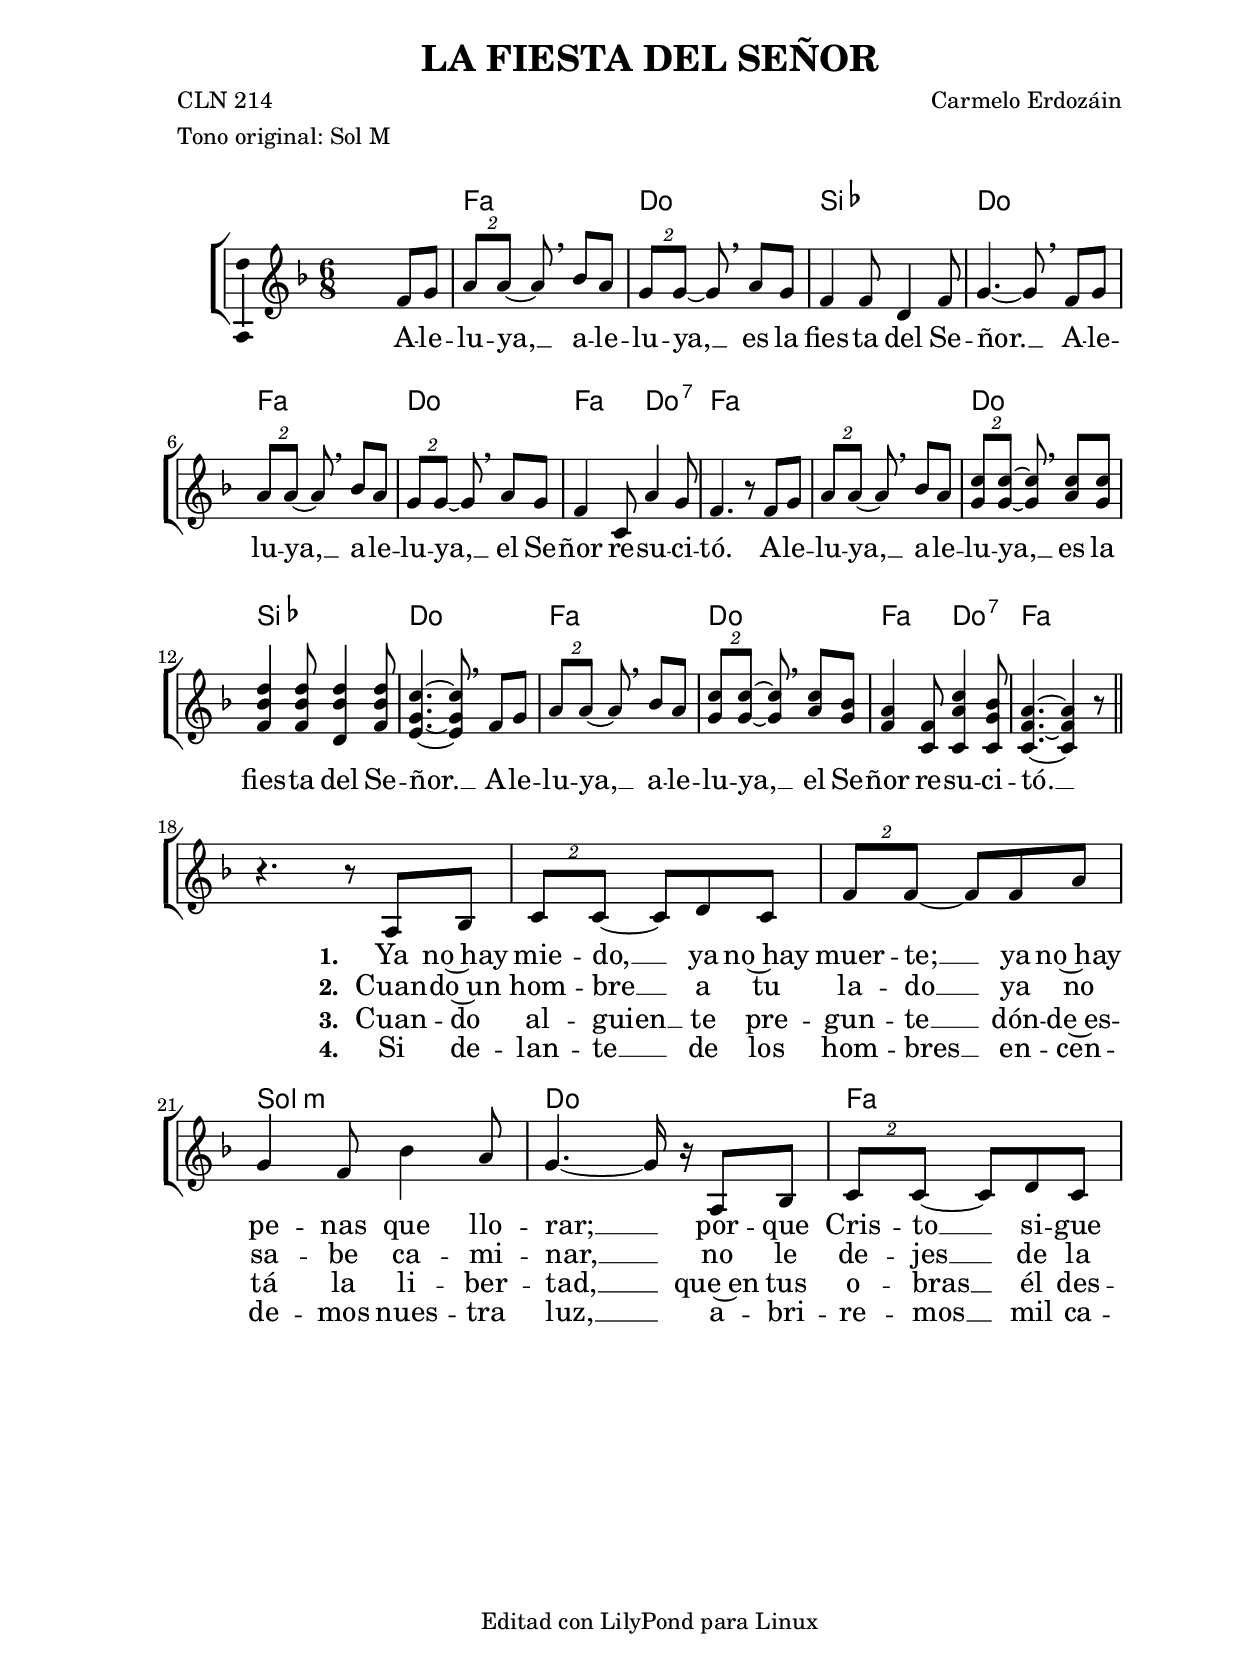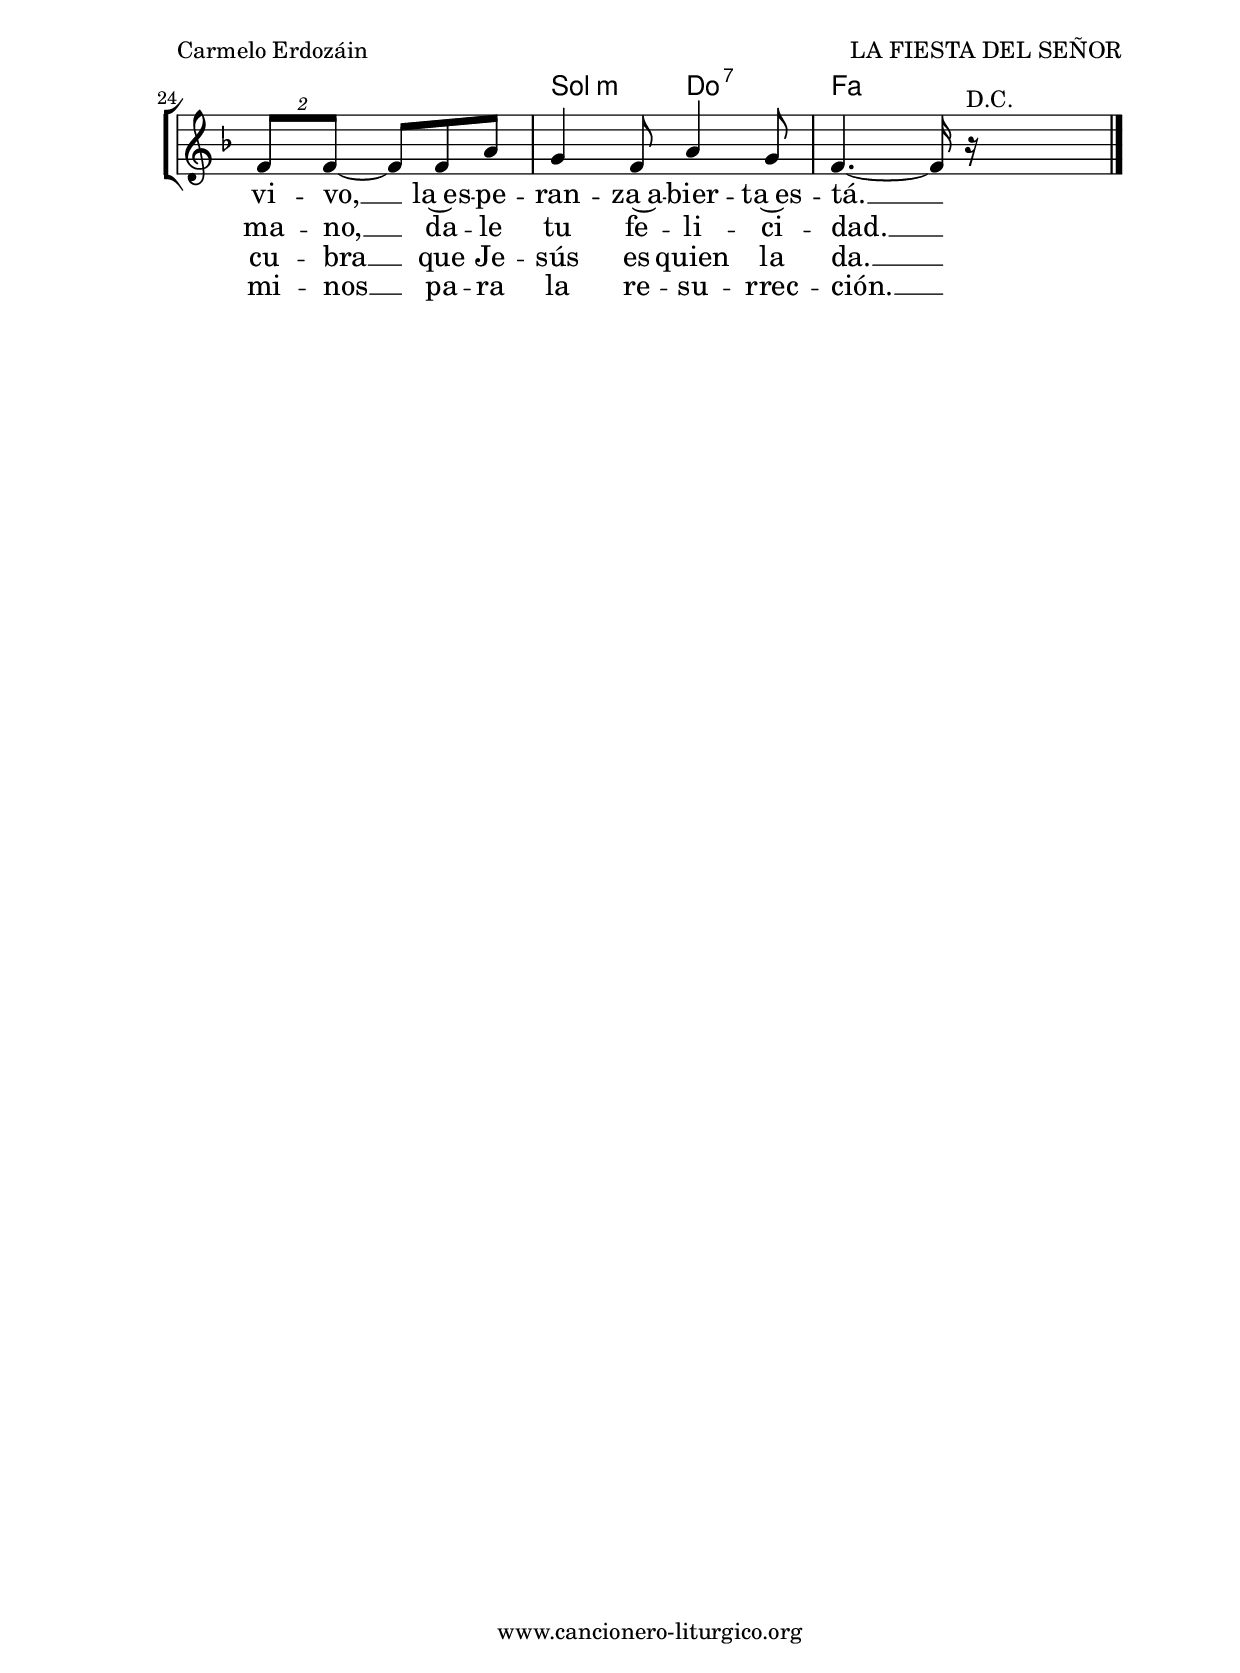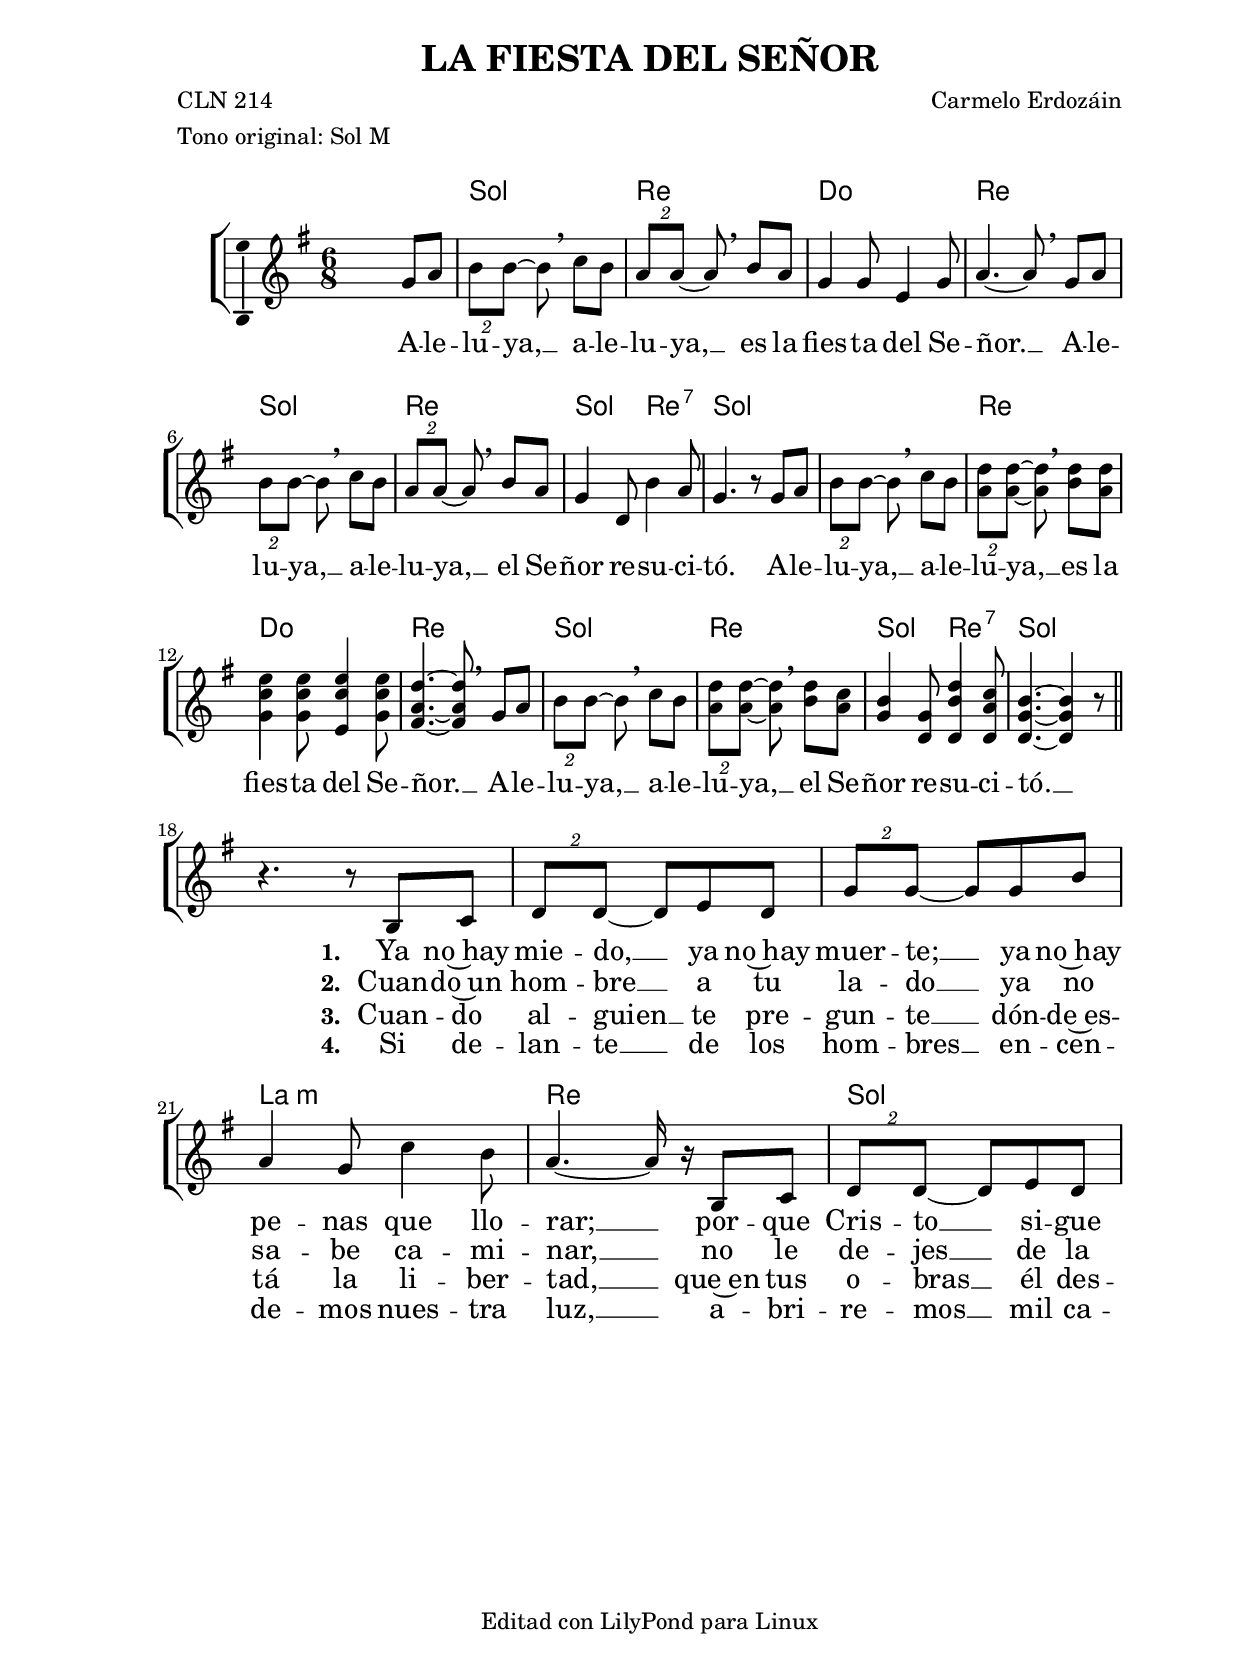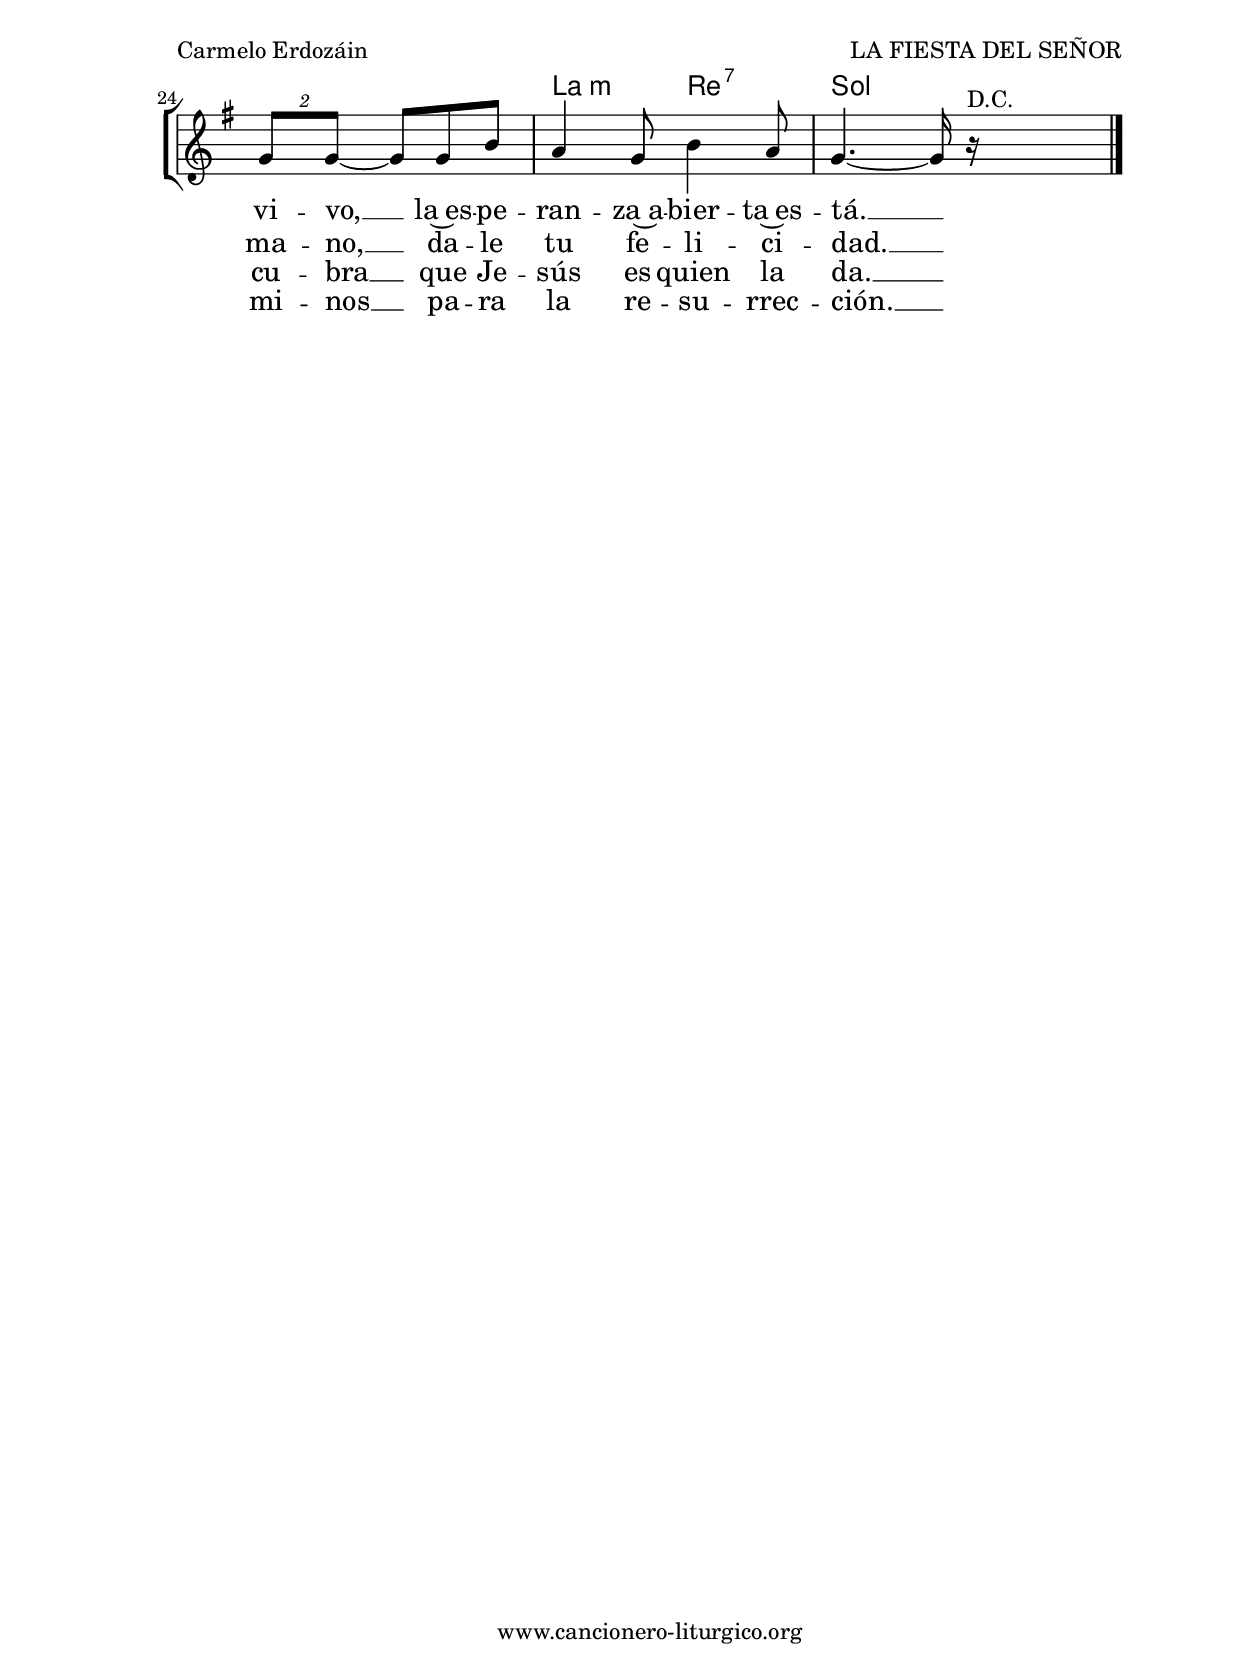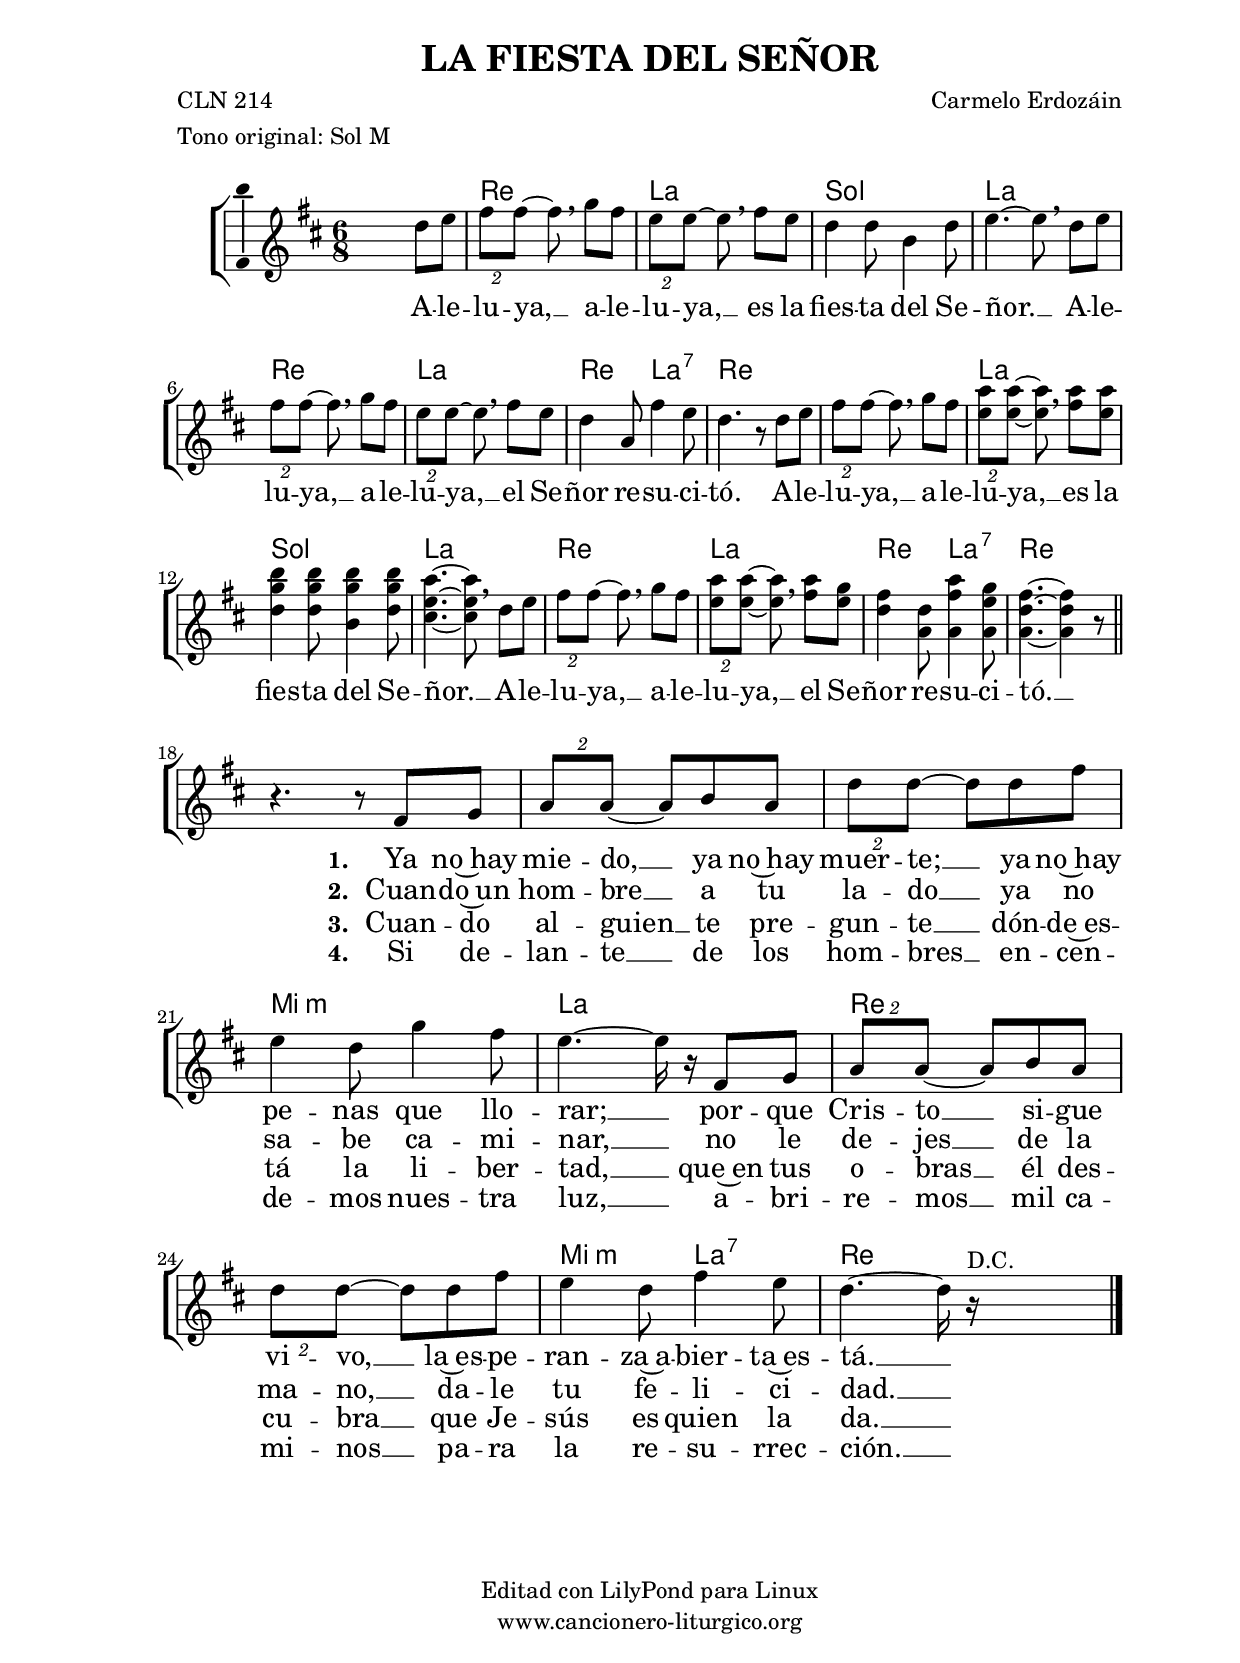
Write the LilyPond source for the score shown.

%
%para convertir .midi en .wav:
%timidity filename.midi -Ow -o finename.wav
%
%
%Para convertir de .wav a .mp3:
%lame -h -m j filename.wav
%
%
%para escuchar el midi:
%timidity nombrefichero.midi
%


%versión de lilypond para la que se ha escrito esta partitura:
\version "2.16.0"

	%Tamaño papel
	#(set-default-paper-size "a4")
	%Tamaño partitura
	#(set-global-staff-size 20)
	%No responde al pulsar sobre una nota
	#(ly:set-option 'point-and-click #f)

%parámetros del encabezamiento:
\header {
	title = "LA FIESTA DEL SEÑOR"
	subtitle = ""
	composer = "Carmelo Erdozáin"
	poet = "CLN 214"
	meter = "Tono original: Sol M"
	arranger = ""
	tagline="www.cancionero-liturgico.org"
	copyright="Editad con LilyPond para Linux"
	}

%parámetros asociados al papel:
\paper  {
	oddHeaderMarkup = \markup {\fill-line { \on-the-fly #not-first-page \fromproperty #'header:title \on-the-fly #not-first-page \fromproperty #'header:composer }}
	evenHeaderMarkup = \markup {\fill-line { \fromproperty #'header:composer \fromproperty #'header:title }}
	#(set-paper-size "a4")
	print-page-number = ##f
	first-page-number = 1
	print-first-page-number = ##f
%	head-separation = 3.0 \cm
	top-margin = 2.0 \cm
	bottom-margin = 0.5\cm
%%%	bottom-margin = -0.0\cm
	left-margin = 3.0 \cm
	line-width = 16.0 \cm 
	indent = 8\mm
	interscoreline = 2.\mm
	between-system-space = 15\mm
%	para que las partituras no llenen la hoja:
	ragged-bottom = ##t
%	idem para la última hoja:
	ragged-last-bottom = ##f
%	para que las partituras llenen el ancho del papel:
	ragged-last = ##f
	after-title-space = 2.5 \cm
%page-count=1
%system-count=8

	%Flexible Vertical Spacing
%	markup-markup-spacing =
%	#'((basic-distance . 15) (minimum-distance . 15) (padding . 3))
	markup-system-spacing =
	#'((basic-distance . 15) (minimum-distance . 15) (padding . 3))
	system-system-spacing =
	#'((basic-distance . 15) (minimum-distance . 15) (padding . 3))
	score-system-spacing =
	#'((basic-distance . 15) (minimum-distance . 15) (padding . 5))
%	top-system-spacing = % header
%	#'((basic-distance . 8) (minimum-distance . 0) (padding . 0))
%	top-markup-spacing =
%	#'((basic-distance . 20) (minimum-distance . 20) (padding . 0))
	last-bottom-spacing = % footer
	#'((basic-distance . 5) (minimum-distance . 5) (padding . 0))
%	score-markup-spacing =
%	#'((basic-distance . 16) (minimum-distance . 13) (padding . 0))

	}


%parámetros que afectan a toda la partitura:
global =  {
	%clave de sol (G):
	\clef G
	%armadura:
	\transpose g f
	\key g \major
	\tempo 4=140
	\set Score.tempoHideNote = ##t
	}


acordes = {
	\italianChords
	\chordmode {
	\transpose g f
{

s2.
g2. d c d g d g4. d:7 g2.
%s2.
g2. d c d g d g4. d:7 g2.

s2.
g2. s a:m d g s a4.:m d:7 g2.

}
	}
}

melodia =
	\transpose g f
{
\relative c''{
\time 6/8

s4. s8 g8 a
\times 3/2 {b8 b~} b8 \noBeam \breathe c b
\times 3/2 {a8 a~} a8 \noBeam \breathe b a
g4 g8 e4 g8
a4.~a8 \noBeam \breathe g a
\times 3/2 {b8 b~} b8 \noBeam \breathe c b
\times 3/2 {a8 a~} a8 \noBeam \breathe b a
g4 d8 b'4 a8
g4.

%s4.
%\bar ""
%\break
%s4.

r8 g8 a
\times 3/2 {b8 b~} b8 \noBeam \breathe c b

<<
{
\times 3/2 {d8 d~} d8 \noBeam \breathe d d
<c e>4 <c e>8 <c e>4 <c e>8
d4.~d8 \noBeam
}
{
\times 3/2 {a8 a~} a8 \noBeam \breathe b a
g4 g8 e4 g8
<a fis>4.~<a fis>8
}
>>

\breathe g a
\times 3/2 {b8 b~} b8 \noBeam \breathe c b

<<
{
\times 3/2 {d8 d~} d8 \noBeam \breathe d c
b4 g8 <d' b>4 <c a>8
<b g>4.~<b g>4
}
{
\times 3/2 {a8 a~} a8 \noBeam \breathe b a
g4 d8 d4 d8
d4.~d4
}
>>
r8

\bar "||"
\break

r4. r8 b8 c
\times 3/2 {d8 d~} d8 e d
\times 3/2 {g8 g~} g8 g b
a4 g8 c4 b8
a4.~a16 r16 b,8 c
\times 3/2 {d8 d~} d8 e d
\times 3/2 {g8 g~} g8 g b
a4 g8 b4 a8
g4.~g16 r16^"D.C." s4

\bar "|."
}
}

texto = \lyricmode {
A -- le -- lu -- ya, __ a -- le -- lu -- ya, __
es la fies -- ta del Se -- ñor. __
A -- le -- lu -- ya, __ a -- le -- lu -- ya, __
el Se -- ñor re -- su -- ci -- tó.

A -- le -- lu -- ya, __ a -- le -- lu -- ya, __
es la fies -- ta del Se -- ñor. __
A -- le -- lu -- ya, __ a -- le -- lu -- ya, __
el Se -- ñor re -- su -- ci -- tó. __

\set stanza =#"1. " Ya no~hay mie -- do, __ ya no~hay muer -- te; __
ya no~hay pe -- nas que llo -- rar; __
por -- que Cris -- to __ si -- gue vi -- vo, __
la~es -- pe -- ran -- za~a -- bier -- ta~es -- tá. __

}

textodos = \lyricmode {
\skip1 \skip1 \skip1 \skip1 \skip1 \skip1 \skip1 \skip1 \skip1 \skip1
\skip1 \skip1 \skip1 \skip1 \skip1 \skip1 \skip1 \skip1 \skip1 \skip1
\skip1 \skip1 \skip1 \skip1 \skip1 \skip1 \skip1 \skip1 \skip1 \skip1
\skip1 \skip1 \skip1 \skip1 \skip1 \skip1 \skip1 \skip1 \skip1 \skip1
\skip1 \skip1 \skip1 \skip1 \skip1 \skip1 \skip1 \skip1 \skip1 \skip1
\skip1 \skip1 \skip1 \skip1 \skip1 \skip1 \skip1 \skip1 \skip1 \skip1

\set stanza =#"2. " Cuan -- do~un hom -- bre __ a tu la -- do __
ya no sa -- be ca -- mi -- nar, __
no le de -- jes __ de la ma -- no, __
da -- le tu fe -- li -- ci -- dad. __

}

textotres = \lyricmode {
\skip1 \skip1 \skip1 \skip1 \skip1 \skip1 \skip1 \skip1 \skip1 \skip1
\skip1 \skip1 \skip1 \skip1 \skip1 \skip1 \skip1 \skip1 \skip1 \skip1
\skip1 \skip1 \skip1 \skip1 \skip1 \skip1 \skip1 \skip1 \skip1 \skip1
\skip1 \skip1 \skip1 \skip1 \skip1 \skip1 \skip1 \skip1 \skip1 \skip1
\skip1 \skip1 \skip1 \skip1 \skip1 \skip1 \skip1 \skip1 \skip1 \skip1
\skip1 \skip1 \skip1 \skip1 \skip1 \skip1 \skip1 \skip1 \skip1 \skip1

\set stanza =#"3. " Cuan -- do al -- guien __ te pre -- gun -- te __
dón -- de~es -- tá la li -- ber -- tad, __
que~en tus o -- bras __ él des -- cu -- bra __
que Je -- sús es quien la da. __

}

textocuatro = \lyricmode {
\skip1 \skip1 \skip1 \skip1 \skip1 \skip1 \skip1 \skip1 \skip1 \skip1
\skip1 \skip1 \skip1 \skip1 \skip1 \skip1 \skip1 \skip1 \skip1 \skip1
\skip1 \skip1 \skip1 \skip1 \skip1 \skip1 \skip1 \skip1 \skip1 \skip1
\skip1 \skip1 \skip1 \skip1 \skip1 \skip1 \skip1 \skip1 \skip1 \skip1
\skip1 \skip1 \skip1 \skip1 \skip1 \skip1 \skip1 \skip1 \skip1 \skip1
\skip1 \skip1 \skip1 \skip1 \skip1 \skip1 \skip1 \skip1 \skip1 \skip1

\set stanza =#"4. " Si de -- lan -- te __ de los hom -- bres __
en -- cen -- de -- mos nues -- tra luz, __
a -- bri -- re -- mos __ mil ca -- mi -- nos __
pa -- ra la re -- su -- rrec -- ción. __

}


acordesStaff = \context ChordNames = acordesStaff <<
	\set chordChanges = ##t
	\acordes
	>>


vozStaff = \context Voice = vozStaff
\with {\consists "Ambitus_engraver"}
<<
%	\set Staff.instrumentName = ""
%	\set Staff.shortInstrumentName = ""
%	\set Staff.midiInstrument = #"cbrinet"
%	\set Staff.midiInstrument = #"cello"
%	\set Staff.midiInstrument = #"flute"
	\set Staff.midiInstrument = #"electric guitar (jazz)"
%	\set Staff.midiInstrument = #"english horn"
%	\set Staff.midiInstrument = #"violin"
%	\set Staff.midiInstrument = #"glockenspiel"
	\set Staff.midiMinimumVolume = #0.7
	\set Staff.midiMaximumVolume = #0.9
	\global
	\melodia
	>>

textoStaff = \context Lyrics = textoStaff <<
	\lyricsto vozStaff \texto
	>>

textodosStaff = \context Lyrics = textodosStaff <<
	\lyricsto vozStaff \textodos
	>>

textotresStaff = \context Lyrics = textotresStaff <<
	\lyricsto vozStaff \textotres
	>>

textocuatroStaff = \context Lyrics = textocuatroStaff <<
	\lyricsto vozStaff \textocuatro
	>>


\book {
	\score {
		\context ChoirStaff {
			\override StaffGroup.SystemStartBracket #'collapse-height = #1
			\override Score.SystemStartBar #'collapse-height = #1
			<<
			\acordesStaff
			\vozStaff
			\textoStaff
			\textodosStaff
			\textotresStaff
			\textocuatroStaff
			>>
			}
		\layout {
	    		\context {
				\Lyrics
				\override LyricText #'font-size = #2
				}
	   		 \context {
				\Score
				\override StaffSymbol #'staff-space = #(magstep +3)
				}
			}
		}
	\score {
		\unfoldRepeats
		\context ChoirStaff {
			<<
			\acordesStaff
			\vozStaff
			>>
			}
		\midi {
	  		\context {
	  			\Score
				tempoWholesPerMinute = #(ly:make-moment 70 4)
				}
			}
		}
	}



#(define output-suffix "C")
\book {
	\score {
		\context ChoirStaff {
			\override StaffGroup.SystemStartBracket #'collapse-height = #1
			\override Score.SystemStartBar #'collapse-height = #1
\transpose c d
			<<
			\acordesStaff
			\vozStaff
			\textoStaff
			\textodosStaff
			\textotresStaff
			\textocuatroStaff
			>>
			}
		\layout {
	    		\context {
				\Lyrics
				\override LyricText #'font-size = #2
				}
	   		 \context {
				\Score
				\override StaffSymbol #'staff-space = #(magstep +3)
				}
			}
		}
	}

#(define output-suffix "S")
\book {
	\score {
		\context ChoirStaff {
			\override StaffGroup.SystemStartBracket #'collapse-height = #1
			\override Score.SystemStartBar #'collapse-height = #1
\transpose c a
			<<
			\acordesStaff
			\vozStaff
			\textoStaff
			\textodosStaff
			\textotresStaff
			\textocuatroStaff
			>>
			}
		\layout {
	    		\context {
				\Lyrics
				\override LyricText #'font-size = #2
				}
	   		 \context {
				\Score
				\override StaffSymbol #'staff-space = #(magstep +3)
				}
			}
		}
	}


